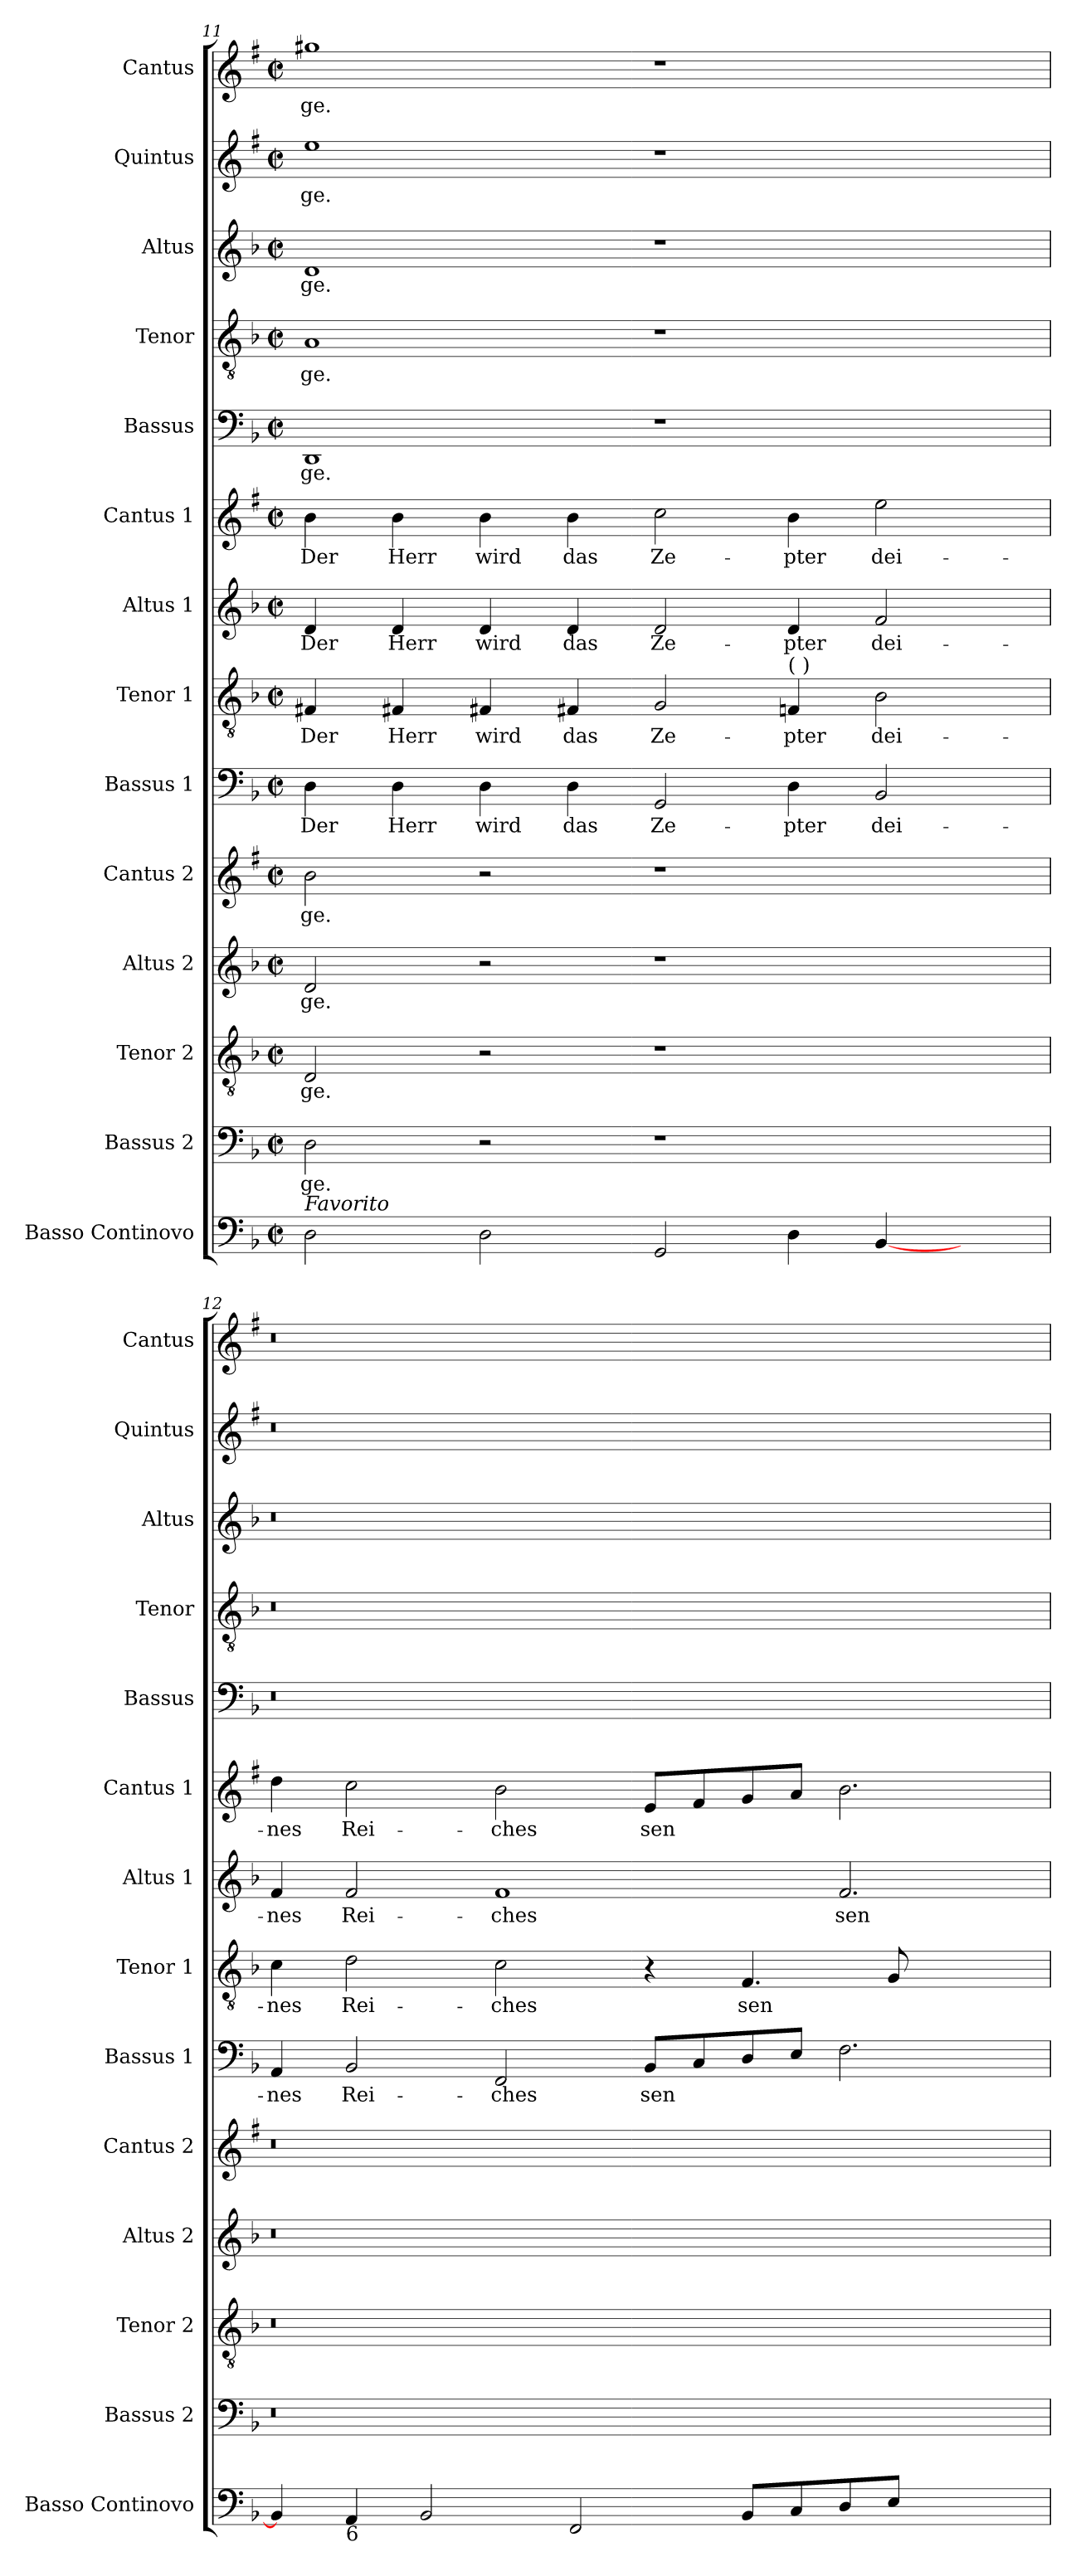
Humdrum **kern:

**kern	**kern	**text	**kern	**text	**kern	**text	**kern	**text	**kern	**text	**kern	**text	**kern	**text	**kern	**text	**kern	**text	**kern	**text	**kern	**text	**kern	**text	**kern	**text
*part14	*part13	*part13	*part12	*part12	*part11	*part11	*part10	*part10	*part9	*part9	*part8	*part8	*part7	*part7	*part6	*part6	*part5	*part5	*part4	*part4	*part3	*part3	*part2	*part2	*part1	*part1
*staff14	*staff13	*staff13	*staff12	*staff12	*staff11	*staff11	*staff10	*staff10	*staff9	*staff9	*staff8	*staff8	*staff7	*staff7	*staff6	*staff6	*staff5	*staff5	*staff4	*staff4	*staff3	*staff3	*staff2	*staff2	*staff1	*staff1
*I"Basso Continovo	*I"Bassus 2	*	*I"Tenor 2	*	*I"Altus 2	*	*I"Cantus 2	*	*I"Bassus 1	*	*I"Tenor 1	*	*I"Altus 1	*	*I"Cantus 1	*	*I"Bassus	*	*I"Tenor	*	*I"Altus	*	*I"Quintus	*	*I"Cantus	*
*I'Basso Continovo	*I'Bassus 2	*	*I'Tenor 2	*	*I'Altus 2	*	*I'Cantus 2	*	*I'Bassus 1	*	*I'Tenor 1	*	*I'Altus 1	*	*I'Cantus 1	*	*I'Bassus	*	*I'Tenor	*	*I'Altus	*	*I'Quintus	*	*I'Cantus	*
!!LO:LB:g=z
*clefF4	*clefF4	*	*clefGv2	*	*clefG2	*	*clefG2	*	*clefF4	*	*clefGv2	*	*clefG2	*	*clefG2	*	*clefF4	*	*clefGv2	*	*clefG2	*	*clefG2	*	*clefG2	*
*	*	*	*	*	*	*	*ITrd1c2	*	*	*	*	*	*	*	*ITrd1c2	*	*	*	*	*	*	*	*ITrd1c2	*	*ITrd1c2	*
*k[b-]	*k[b-]	*	*k[b-]	*	*k[b-]	*	*k[b-]	*	*k[b-]	*	*k[b-]	*	*k[b-]	*	*k[b-]	*	*k[b-]	*	*k[b-]	*	*k[b-]	*	*k[b-]	*	*k[b-]	*
*F:	*F:	*	*F:	*	*F:	*	*F:	*	*F:	*	*F:	*	*F:	*	*F:	*	*F:	*	*F:	*	*F:	*	*F:	*	*F:	*
*M4/2	*M4/2	*	*M4/2	*	*M4/2	*	*M4/2	*	*M4/2	*	*M4/2	*	*M4/2	*	*M4/2	*	*M4/2	*	*M4/2	*	*M4/2	*	*M4/2	*	*M4/2	*
*met(c|)	*met(c|)	*	*met(c|)	*	*met(c|)	*	*met(c|)	*	*met(c|)	*	*met(c|)	*	*met(c|)	*	*met(c|)	*	*met(c|)	*	*met(c|)	*	*met(c|)	*	*met(c|)	*	*met(c|)	*
=11	=11	=11	=11	=11	=11	=11	=11	=11	=11	=11	=11	=11	=11	=11	=11	=11	=11	=11	=11	=11	=11	=11	=11	=11	=11	=11
!LO:TX:a:i:t=Favorito	!	!	!	!	!	!	!	!	!	!	!	!	!	!	!	!	!	!	!	!	!	!	!	!	!	!
!	!	!LO:LY:b	!	!LO:LY:b	!	!LO:LY:b	!	!LO:LY:b	!	!LO:LY:b	!	!LO:LY:b	!	!LO:LY:b	!	!LO:LY:b	!	!LO:LY:b	!	!LO:LY:b	!	!LO:LY:b	!	!LO:LY:b	!	!LO:LY:b
2D	2D	ge.	2D	ge.	2d	ge.	2a	ge.	4D	Der	4F#X	Der	4d	Der	4a	Der	1DD	ge.	1A	ge.	1d	ge.	1dd	ge.	1ff#X	ge.
!	!	!	!	!	!	!	!	!	!	!LO:LY:b	!	!LO:LY:b	!	!LO:LY:b	!	!LO:LY:b	!	!	!	!	!	!	!	!	!	!
.	.	.	.	.	.	.	.	.	4D	Herr	4F#X	Herr	4d	Herr	4a	Herr	.	.	.	.	.	.	.	.	.	.
!	!	!	!	!	!	!	!	!	!	!LO:LY:b	!	!LO:LY:b	!	!LO:LY:b	!	!LO:LY:b	!	!	!	!	!	!	!	!	!	!
2D	2r	.	2r	.	2r	.	2r	.	4D	wird	4F#X	wird	4d	wird	4a	wird	.	.	.	.	.	.	.	.	.	.
!	!	!	!	!	!	!	!	!	!	!LO:LY:b	!	!LO:LY:b	!	!LO:LY:b	!	!LO:LY:b	!	!	!	!	!	!	!	!	!	!
.	.	.	.	.	.	.	.	.	4D	das	4F#X	das	4d	das	4a	das	.	.	.	.	.	.	.	.	.	.
!	!	!	!	!	!	!	!	!	!	!LO:LY:b	!	!LO:LY:b	!	!LO:LY:b	!	!LO:LY:b	!	!	!	!	!	!	!	!	!	!
2GG	1r	.	1r	.	1r	.	1r	.	2GG	Ze-	2G	Ze-	2d	Ze-	2b-	Ze-	1r	.	1r	.	1r	.	1r	.	1r	.
!	!	!	!	!	!	!	!	!	!	!	!LO:TX:a:t=(  )	!	!	!	!	!	!	!	!	!	!	!	!	!	!	!
!	!	!	!	!	!	!	!	!	!	!LO:LY:b	!	!LO:LY:b	!	!LO:LY:b	!	!LO:LY:b	!	!	!	!	!	!	!	!	!	!
4D	.	.	.	.	.	.	.	.	4D	-pter	4F	-pter	4d	-pter	4a	-pter	.	.	.	.	.	.	.	.	.	.
!	!	!	!	!	!	!	!	!	!	!LO:LY:b	!	!LO:LY:b	!	!LO:LY:b	!	!LO:LY:b	!	!	!	!	!	!	!	!	!	!
[4BB-	.	.	.	.	.	.	.	.	2BB-	dei-	2B-	dei-	2f	dei-	2dd	dei-	.	.	.	.	.	.	.	.	.	.
4ryy	4ryy	.	4ryy	.	4ryy	.	4ryy	.	.	.	.	.	.	.	.	.	4ryy	.	4ryy	.	4ryy	.	4ryy	.	4ryy	.
=12	=12	=12	=12	=12	=12	=12	=12	=12	=12	=12	=12	=12	=12	=12	=12	=12	=12	=12	=12	=12	=12	=12	=12	=12	=12	=12
!	!	!	!	!	!	!	!	!	!	!LO:LY:b	!	!LO:LY:b	!	!LO:LY:b	!	!LO:LY:b	!	!	!	!	!	!	!	!	!	!
4BB-]	0r	.	0r	.	0r	.	0r	.	4AA	-nes	4c	-nes	4f	-nes	4cc	-nes	0r	.	0r	.	0r	.	0r	.	0r	.
!LO:TX:b:t=6	!	!	!	!	!	!	!	!	!	!	!	!	!	!	!	!	!	!	!	!	!	!	!	!	!	!
!	!	!	!	!	!	!	!	!	!	!LO:LY:b	!	!LO:LY:b	!	!LO:LY:b	!	!LO:LY:b	!	!	!	!	!	!	!	!	!	!
4AA	.	.	.	.	.	.	.	.	2BB-	Rei-	2d	Rei-	2f	Rei-	2b-	Rei-	.	.	.	.	.	.	.	.	.	.
2BB-	.	.	.	.	.	.	.	.	.	.	.	.	.	.	.	.	.	.	.	.	.	.	.	.	.	.
!	!	!	!	!	!	!	!	!	!	!LO:LY:b	!	!LO:LY:b	!	!LO:LY:b	!	!LO:LY:b	!	!	!	!	!	!	!	!	!	!
.	.	.	.	.	.	.	.	.	2FF	-ches	2c	-ches	1f	-ches	2a	-ches	.	.	.	.	.	.	.	.	.	.
2FF	.	.	.	.	.	.	.	.	.	.	.	.	.	.	.	.	.	.	.	.	.	.	.	.	.	.
!	!	!	!	!	!	!	!	!	!	!LO:LY:b	!	!	!	!	!	!LO:LY:b	!	!	!	!	!	!	!	!	!	!
.	.	.	.	.	.	.	.	.	8BB-L	sen	4r	.	.	.	8dL	sen	.	.	.	.	.	.	.	.	.	.
.	.	.	.	.	.	.	.	.	8C	.	.	.	.	.	8e	.	.	.	.	.	.	.	.	.	.	.
!	!	!	!	!	!	!	!	!	!	!	!	!LO:LY:b	!	!	!	!	!	!	!	!	!	!	!	!	!	!
8BB-L	.	.	.	.	.	.	.	.	8D	.	4.F	sen	.	.	8f	.	.	.	.	.	.	.	.	.	.	.
8C	.	.	.	.	.	.	.	.	8EJ	.	.	.	.	.	8gJ	.	.	.	.	.	.	.	.	.	.	.
!	!	!	!	!	!	!	!	!	!	!	!	!	!	!LO:LY:b	!	!	!	!	!	!	!	!	!	!	!	!
8D	.	.	.	.	.	.	.	.	2.F	.	.	.	2.f	sen-	2.a	.	.	.	.	.	.	.	.	.	.	.
8EJ	.	.	.	.	.	.	.	.	.	.	8G	.	.	.	.	.	.	.	.	.	.	.	.	.	.	.
2ryy	2ryy	.	2ryy	.	2ryy	.	2ryy	.	.	.	2ryy	.	.	.	.	.	2ryy	.	2ryy	.	2ryy	.	2ryy	.	2ryy	.
=	=	=	=	=	=	=	=	=	=	=	=	=	=	=	=	=	=	=	=	=	=	=	=	=	=	=
*-	*-	*-	*-	*-	*-	*-	*-	*-	*-	*-	*-	*-	*-	*-	*-	*-	*-	*-	*-	*-	*-	*-	*-	*-	*-	*-
